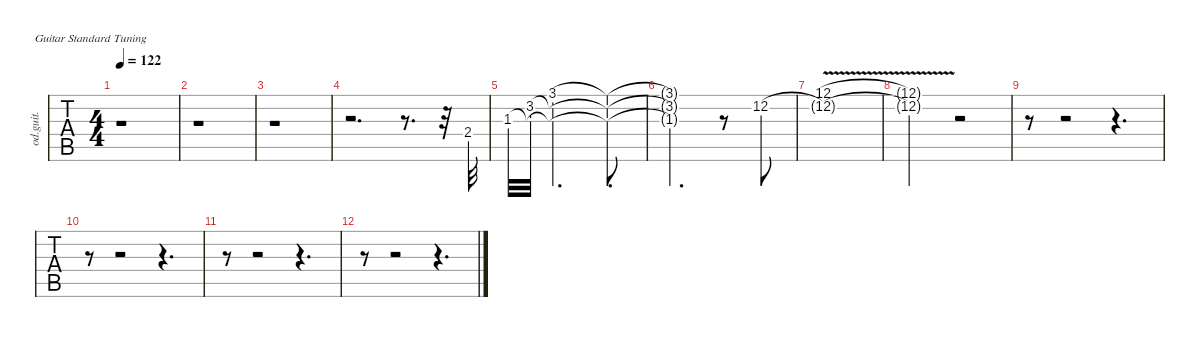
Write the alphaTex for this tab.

\defaultSystemsLayout 4
\hideDynamics
\bracketExtendMode nobrackets
\track ("1st guitar" "od.guit.") {defaultSystemsLayout 4 instrument overdrivenguitar}
\staff {tabs}
\tuning (E4 B3 G3 D3 A2 E2)
\ts (4 4)
\tempo 122
\clef g2
\ks c
r.1{dy mp instrument overdrivenguitar} |
r.1 |
r.1 |
r.2{d} r.8{d} r.32 2.4.32 |
1.3{acc #}.32{dy mf} (3.2 1.3{t acc #}).32 (3.1 3.2{t} 1.3{t acc #}).2{d dy f} (3.1{t} 3.2{t} 1.3{t acc #}).8{d} |
(3.1{t} 3.2{t} 1.3{t acc #}).2{d} r.8 12.2.8 |
(12.1{v} 12.2{t}).1{dy mf} |
(12.1{v t} 12.2{t}).2{dy f} r.2 |
r.8 r.2 r.4{d} |
r.8 r.2 r.4{d} |
r.8 r.2 r.4{d} |
r.8 r.2 r.4{d}
